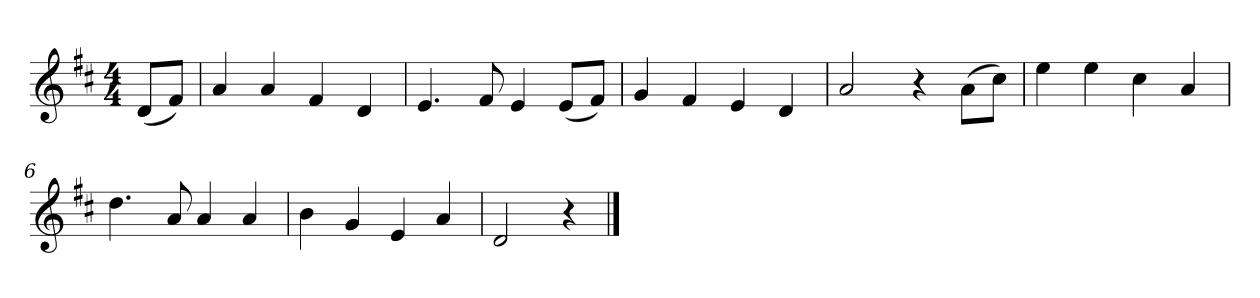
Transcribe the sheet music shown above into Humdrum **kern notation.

**kern
*part1
*staff1
*k[f#c#]
*M4/4
*MM120
=
(8dL
8f#J)
=1
4a
4a
4f#
4d
=2
4.e
8f#
4e
(8eL
8f#J)
=3
4g
4f#
4e
4d
=4
2a
4r
(8aL
8cc#J)
=5
4ee
4ee
4cc#
4a
=6
4.dd
8a
4a
4a
=7
4b
4g
4e
4a
=8
2d
4r
==
*-
